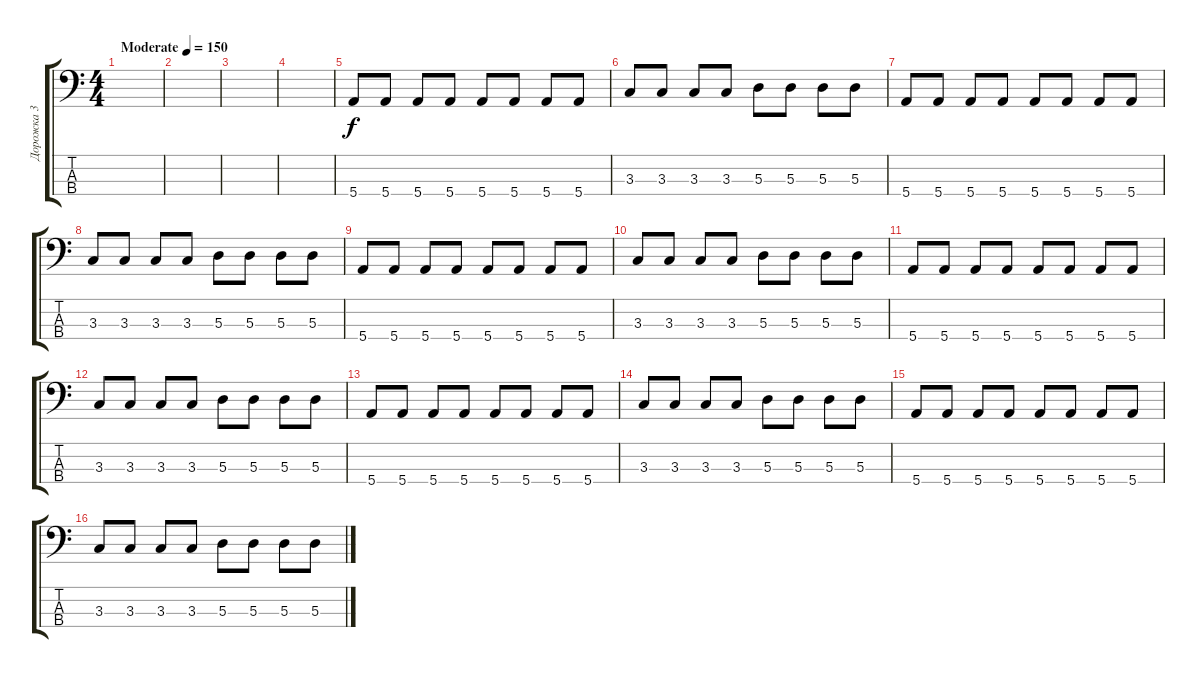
\track ("Дорожка 3" "Дорожка 3") {instrument electricbassfinger}
\staff {score tabs}
\tuning (G2 D2 A1 E1) {hide}
\ts (4 4)
\tempo (150 "Moderate")
\clef f4
\ks c
|
|
|
|
5.4.8 5.4.8 5.4.8 5.4.8 5.4.8 5.4.8 5.4.8 5.4.8 |
3.3.8 3.3.8 3.3.8 3.3.8 5.3.8 5.3.8 5.3.8 5.3.8 |
5.4.8 5.4.8 5.4.8 5.4.8 5.4.8 5.4.8 5.4.8 5.4.8 |
3.3.8 3.3.8 3.3.8 3.3.8 5.3.8 5.3.8 5.3.8 5.3.8 |
5.4.8 5.4.8 5.4.8 5.4.8 5.4.8 5.4.8 5.4.8 5.4.8 |
3.3.8 3.3.8 3.3.8 3.3.8 5.3.8 5.3.8 5.3.8 5.3.8 |
5.4.8 5.4.8 5.4.8 5.4.8 5.4.8 5.4.8 5.4.8 5.4.8 |
3.3.8 3.3.8 3.3.8 3.3.8 5.3.8 5.3.8 5.3.8 5.3.8 |
5.4.8 5.4.8 5.4.8 5.4.8 5.4.8 5.4.8 5.4.8 5.4.8 |
3.3.8 3.3.8 3.3.8 3.3.8 5.3.8 5.3.8 5.3.8 5.3.8 |
5.4.8 5.4.8 5.4.8 5.4.8 5.4.8 5.4.8 5.4.8 5.4.8 |
3.3.8 3.3.8 3.3.8 3.3.8 5.3.8 5.3.8 5.3.8 5.3.8
